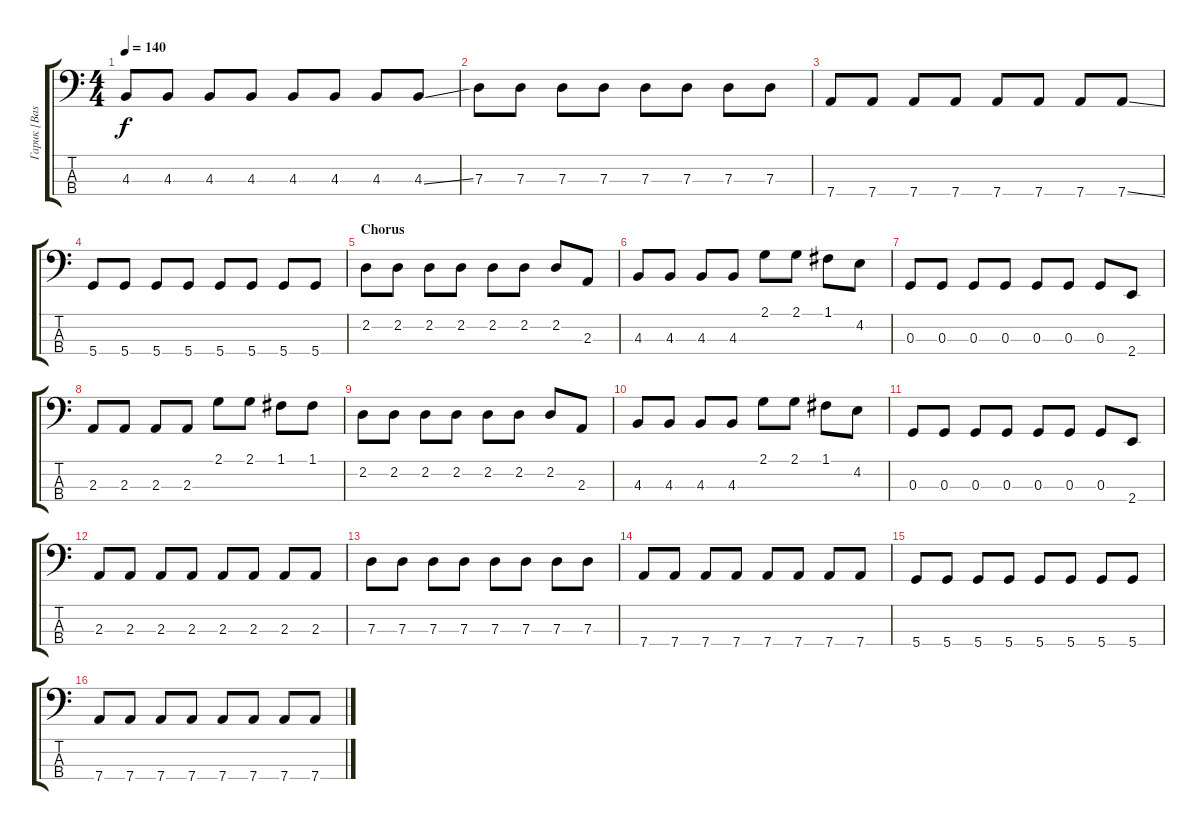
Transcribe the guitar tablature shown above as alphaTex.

\track ("Гарик [Bass]" "Гарик [Bas") {instrument electricbassfinger}
\staff {score tabs}
\tuning (F2 C2 G1 D1) {hide}
\ts (4 4)
\tempo 140
\clef f4
\ks c
4.3.8{dy f} 4.3.8 4.3.8 4.3.8 4.3.8 4.3.8 4.3.8 4.3{ss}.8 |
7.3.8 7.3.8 7.3.8 7.3.8 7.3.8 7.3.8 7.3.8 7.3.8 |
7.4.8 7.4.8 7.4.8 7.4.8 7.4.8 7.4.8 7.4.8 7.4{ss}.8 |
5.4.8 5.4.8 5.4.8 5.4.8 5.4.8 5.4.8 5.4.8 5.4.8 |
\section ("" "Chorus")
2.2.8 2.2.8 2.2.8 2.2.8 2.2.8 2.2.8 2.2.8 2.3.8 |
4.3.8 4.3.8 4.3.8 4.3.8 2.1.8 2.1.8 1.1.8 4.2.8 |
0.3.8 0.3.8 0.3.8 0.3.8 0.3.8 0.3.8 0.3.8 2.4.8 |
2.3.8 2.3.8 2.3.8 2.3.8 2.1.8 2.1.8 1.1.8 1.1.8 |
2.2.8 2.2.8 2.2.8 2.2.8 2.2.8 2.2.8 2.2.8 2.3.8 |
4.3.8 4.3.8 4.3.8 4.3.8 2.1.8 2.1.8 1.1.8 4.2.8 |
0.3.8 0.3.8 0.3.8 0.3.8 0.3.8 0.3.8 0.3.8 2.4.8 |
2.3.8 2.3.8 2.3.8 2.3.8 2.3.8 2.3.8 2.3.8 2.3.8 |
7.3.8 7.3.8 7.3.8 7.3.8 7.3.8 7.3.8 7.3.8 7.3.8 |
7.4.8 7.4.8 7.4.8 7.4.8 7.4.8 7.4.8 7.4.8 7.4.8 |
5.4.8 5.4.8 5.4.8 5.4.8 5.4.8 5.4.8 5.4.8 5.4.8 |
7.4.8 7.4.8 7.4.8 7.4.8 7.4.8 7.4.8 7.4.8 7.4.8
